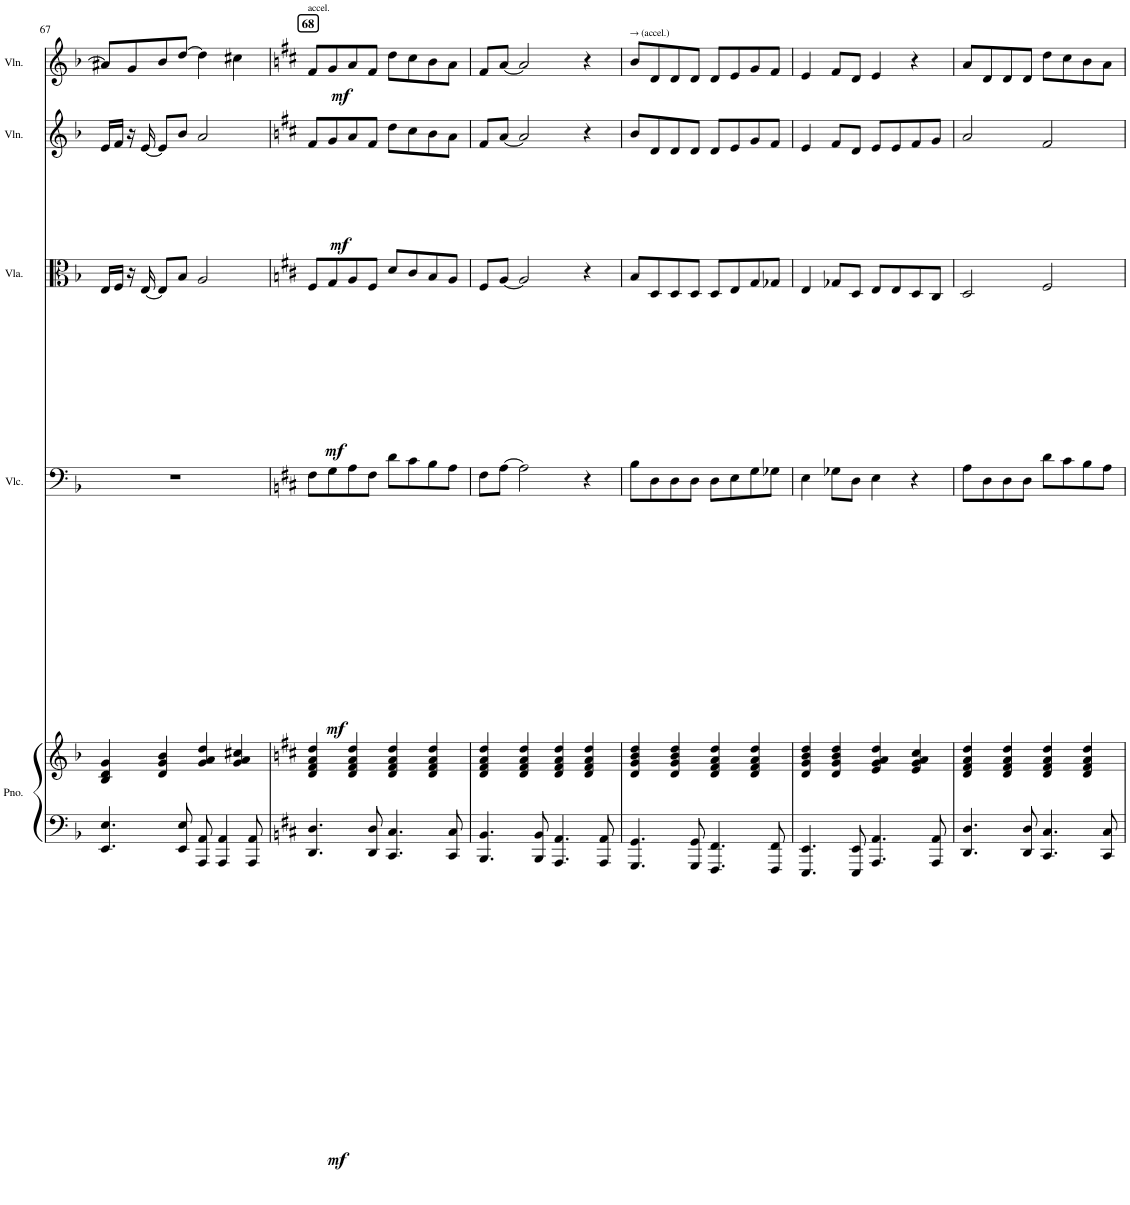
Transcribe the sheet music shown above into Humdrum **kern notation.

**kern	**kern	**dynam	**kern	**dynam	**kern	**dynam	**kern	**dynam	**kern	**dynam
*part5	*part5	*part5	*part4	*part4	*part3	*part3	*part2	*part2	*part1	*part1
*staff6	*staff5	*staff5/6	*staff4	*staff4	*staff3	*staff3	*staff2	*staff2	*staff1	*staff1
*I"Piano	*	*	*I"Violoncello	*	*I"Viola	*	*I"Violin	*	*I"Violin	*
*I'Pno.	*	*	*I'Vlc.	*	*I'Vla.	*	*I'Vln.	*	*I'Vln.	*
!!LO:PB:g=z
*clefF4	*clefG2	*	*clefF4	*	*clefC3	*	*clefG2	*	*clefG2	*
*k[b-]	*k[b-]	*	*k[b-]	*	*k[b-]	*	*k[b-]	*	*k[b-]	*
*M4/4	*M4/4	*	*M4/4	*	*M4/4	*	*M4/4	*	*M4/4	*
=67	=67	=67	=67	=67	=67	=67	=67	=67	=67	=67
4.EE/ 4.E/	4B-/ 4d/ 4g/	.	1r	.	16E/LL	.	16e/LL	.	8a#X/L]	.
.	.	.	.	.	16F/JJ	.	16f/JJ	.	.	.
.	.	.	.	.	16r	.	16r	.	8g/	.
.	.	.	.	.	[16E/	.	[16e/	.	.	.
.	4d/ 4g/ 4b-/	.	.	.	8E/L]	.	8e/L]	.	8b-/	.
8EE/ 8E/	.	.	.	.	8B-/J	.	8b-/J	.	[8dd/J	.
8AAA/ 8AA/	4g/ 4a/ 4dd/	.	.	.	2A/	.	2a/	.	4dd\]	.
4AAA/ 4AA/	.	.	.	.	.	.	.	.	.	.
.	4g/ 4a/ 4cc#X/	.	.	.	.	.	.	.	4cc#X\	.
8AAA/ 8AA/	.	.	.	.	.	.	.	.	.	.
=68	=68	=68	=68	=68	=68	=68	=68	=68	=68	=68
*k[f#c#]	*k[f#c#]	*	*k[f#c#]	*	*k[f#c#]	*	*k[f#c#]	*	*k[f#c#]	*
!	!	!	!	!	!	!	!	!	!LO:TX:a:B:t=68	!
!	!	!	!	!	!	!	!	!	!LO:TX:a:t=accel.	!
!	!	!LO:DY:b=2	!	!LO:DY:b	!	!LO:DY:b	!	!LO:DY:b	!	!LO:DY:b
4.DD/ 4.D/	4d/ 4f#/ 4a/ 4dd/	mf	8F#\L	mf	8F#/L	mf	8f#/L	mf	8f#/L	mf
.	.	.	8G\	.	8G/	.	8g/	.	8g/	.
.	4d/ 4f#/ 4a/ 4dd/	.	8A\	.	8A/	.	8a/	.	8a/	.
8DD/ 8D/	.	.	8F#\J	.	8F#/J	.	8f#/J	.	8f#/J	.
4.CC#/ 4.C#/	4d/ 4f#/ 4a/ 4dd/	.	8d\L	.	8d/L	.	8dd\L	.	8dd\L	.
.	.	.	8c#\	.	8c#/	.	8cc#\	.	8cc#\	.
.	4d/ 4f#/ 4a/ 4dd/	.	8B\	.	8B/	.	8b\	.	8b\	.
8CC#/ 8C#/	.	.	8A\J	.	8A/J	.	8a\J	.	8a\J	.
=69	=69	=69	=69	=69	=69	=69	=69	=69	=69	=69
4.BBB/ 4.BB/	4d/ 4f#/ 4a/ 4dd/	.	8F#\L	.	8F#/L	.	8f#/L	.	8f#/L	.
.	.	.	[8A\J	.	[8A/J	.	[8a/J	.	[8a/J	.
.	4d/ 4f#/ 4a/ 4dd/	.	2A\]	.	2A/]	.	2a/]	.	2a/]	.
8BBB/ 8BB/	.	.	.	.	.	.	.	.	.	.
4.AAA/ 4.AA/	4d/ 4f#/ 4a/ 4dd/	.	.	.	.	.	.	.	.	.
.	4d/ 4f#/ 4a/ 4dd/	.	4r	.	4r	.	4r	.	4r	.
8AAA/ 8AA/	.	.	.	.	.	.	.	.	.	.
=70	=70	=70	=70	=70	=70	=70	=70	=70	=70	=70
!	!	!	!	!	!	!	!	!	!LO:TX:a:t=→ (accel.)	!
4.GGG/ 4.GG/	4d/ 4g/ 4b/ 4dd/	.	8B\L	.	8B/L	.	8b/L	.	8b/L	.
.	.	.	8D\	.	8D/	.	8d/	.	8d/	.
.	4d/ 4g/ 4b/ 4dd/	.	8D\	.	8D/	.	8d/	.	8d/	.
8GGG/ 8GG/	.	.	8D\J	.	8D/J	.	8d/J	.	8d/J	.
4.FFF#/ 4.FF#/	4d/ 4f#/ 4a/ 4dd/	.	8D\L	.	8D/L	.	8d/L	.	8d/L	.
.	.	.	8E\	.	8E/	.	8e/	.	8e/	.
.	4d/ 4f#/ 4a/ 4dd/	.	8G\	.	8G/	.	8g/	.	8g/	.
8FFF#/ 8FF#/	.	.	8G-X\J	.	8G-X/J	.	8f#/J	.	8f#/J	.
=71	=71	=71	=71	=71	=71	=71	=71	=71	=71	=71
4.EEE/ 4.EE/	4d/ 4g/ 4b/ 4dd/	.	4E\	.	4E/	.	4e/	.	4e/	.
.	4d/ 4g/ 4b/ 4dd/	.	8G-X\L	.	8G-X/L	.	8f#/L	.	8f#/L	.
8EEE/ 8EE/	.	.	8D\J	.	8D/J	.	8d/J	.	8d/J	.
4.AAA/ 4.AA/	4e/ 4g/ 4a/ 4dd/	.	4E\	.	8E/L	.	8e/L	.	4e/	.
.	.	.	.	.	8E/	.	8e/	.	.	.
.	4e/ 4g/ 4a/ 4cc#/	.	4r	.	8D/	.	8f#/	.	4r	.
8AAA/ 8AA/	.	.	.	.	8C#/J	.	8g/J	.	.	.
=72	=72	=72	=72	=72	=72	=72	=72	=72	=72	=72
4.DD/ 4.D/	4d/ 4f#/ 4a/ 4dd/	.	8A\L	.	2D/	.	2a/	.	8a/L	.
.	.	.	8D\	.	.	.	.	.	8d/	.
.	4d/ 4f#/ 4a/ 4dd/	.	8D\	.	.	.	.	.	8d/	.
8DD/ 8D/	.	.	8D\J	.	.	.	.	.	8d/J	.
4.CC#/ 4.C#/	4d/ 4f#/ 4a/ 4dd/	.	8d\L	.	2F#/	.	2f#/	.	8dd\L	.
.	.	.	8c#\	.	.	.	.	.	8cc#\	.
.	4d/ 4f#/ 4a/ 4dd/	.	8B\	.	.	.	.	.	8b\	.
8CC#/ 8C#/	.	.	8A\J	.	.	.	.	.	8a\J	.
=	=	=	=	=	=	=	=	=	=	=
*-	*-	*-	*-	*-	*-	*-	*-	*-	*-	*-
